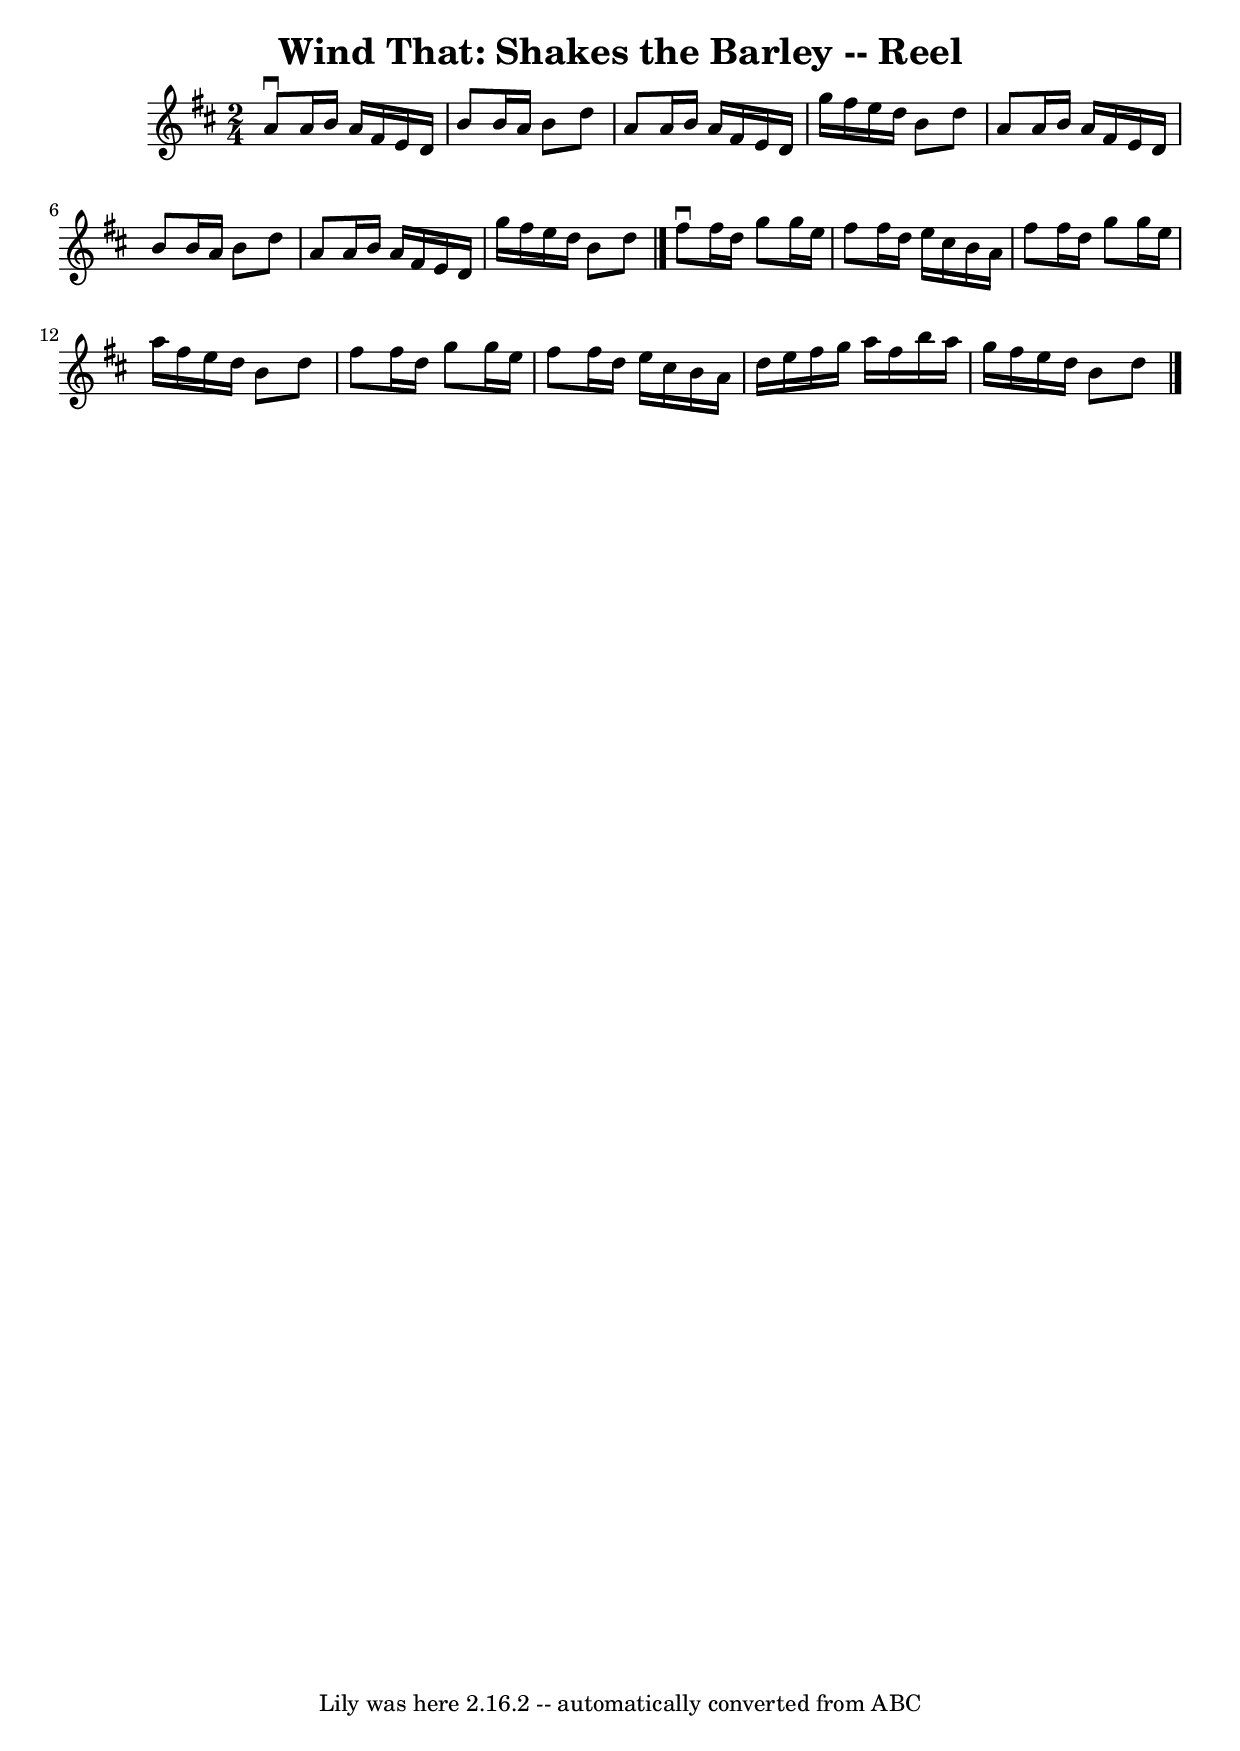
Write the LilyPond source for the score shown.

\version "2.16.2"
\include "Mammoth.ily"
\header {
  %% book = "Ryan's Mammoth Collection"
  crossRefNumber = "1"
  footnotes = "\\\\155"
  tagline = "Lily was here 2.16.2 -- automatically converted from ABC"
  title = "Wind That: Shakes the Barley -- Reel"

}
voicedefault =  {


  \time 2/4 
  \key d \major
  a'8^\downbow a'16 b'16 a'16 fis'16    
  e'16 d'16    |
  b'8 b'16 a'16 b'8 d''8    |
  a'8 
  a'16 b'16 a'16 fis'16 e'16 d'16    |
  g''16    
  fis''16 e''16 d''16 b'8 d''8    |
  a'8 a'16 b'16    
  a'16 fis'16 e'16 d'16    |
  b'8 b'16 a'16 b'8 d''8 
  |
  a'8 a'16 b'16 a'16 fis'16 e'16 d'16    |
  
  g''16 fis''16 e''16 d''16 b'8 d''8    \bar "|." fis''8^\downbow fis''16 d''16 g''8 g''16 e''16    |
  fis''8    
  fis''16 d''16 e''16 cis''16 b'16 a'16    |
  fis''8    
  fis''16 d''16 g''8 g''16 e''16    |
  a''16 fis''16    
  e''16 d''16 b'8 d''8    |
  fis''8 fis''16 d''16    
  g''8 g''16 e''16    |
  fis''8 fis''16 d''16 e''16    
  cis''16 b'16 a'16    |
  d''16 e''16 fis''16 g''16    
  a''16 fis''16 b''16 a''16    |
  g''16 fis''16 e''16    
  d''16 b'8 d''8    \bar "|."   

}

\score{
  <<

    \context Staff="default"
    {
      \voicedefault 
      
    }

  >>
  \layout {
    
  }
  \midi {
  }

}
